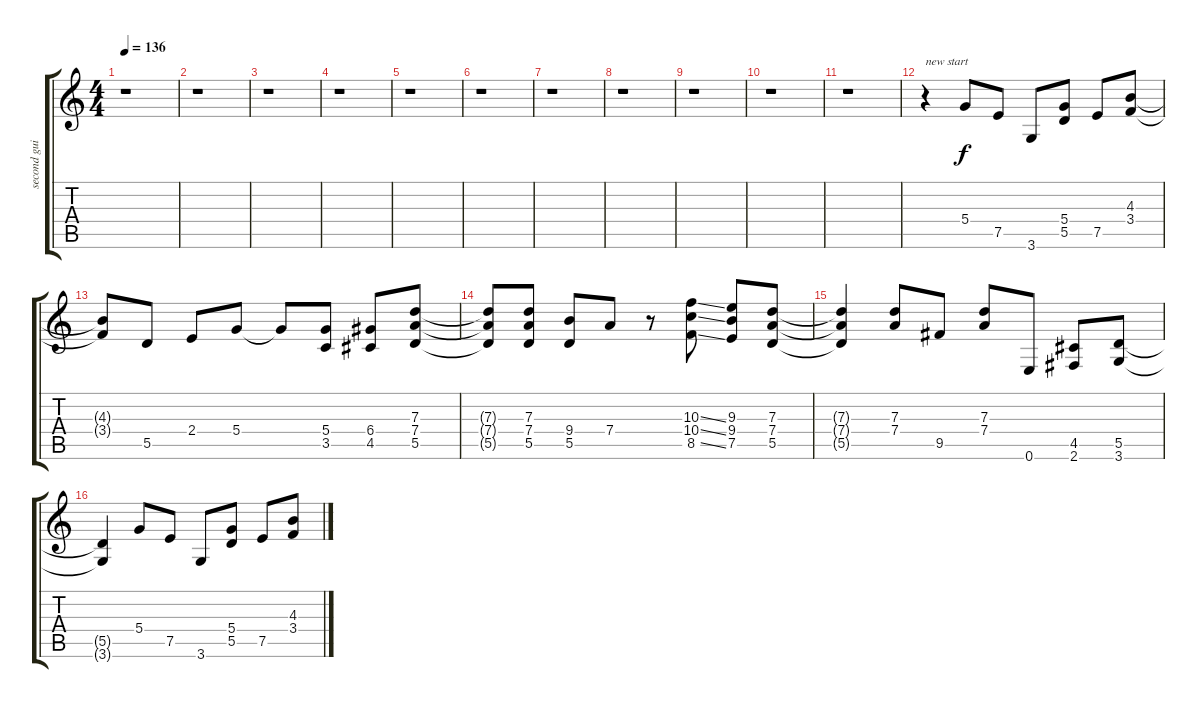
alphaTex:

\track ("second guitar1-27" "second gui") {instrument electricguitarclean}
\staff {score tabs}
\tuning (E4 B3 G3 D3 A2 E2) {hide}
\ts (4 4)
\tempo 136
\clef g2
\ks c
r.1{dy f} |
r.1 |
r.1 |
r.1 |
r.1 |
r.1 |
r.1 |
r.1 |
r.1 |
r.1 |
r.1 |
r.4{txt "new start"} 5.4.8 7.5.8 3.6.8 (5.4 5.5).8 7.5.8 (4.3 3.4).8 |
(4.3{t} 3.4{t}).8 5.5.8 2.4.8 5.4.8 5.4{t}.8 (5.4 3.5).8 (6.4 4.5).8 (7.3 7.4 5.5).8 |
(7.3{t} 7.4{t} 5.5{t}).8 (7.3 7.4 5.5).8 (9.4 5.5).8 7.4.8 r.8 (10.3{ss} 10.4{ss} 8.5{ss}).8 (9.3 9.4 7.5).8 (7.3 7.4 5.5).8 |
(7.3{t} 7.4{t} 5.5{t}).4 (7.3 7.4).8 9.5.8 (7.3 7.4).8 0.6.8 (4.5 2.6).8 (5.5 3.6).8 |
(5.5{t} 3.6{t}).4 5.4.8 7.5.8 3.6.8 (5.4 5.5).8 7.5.8 (4.3 3.4).8
